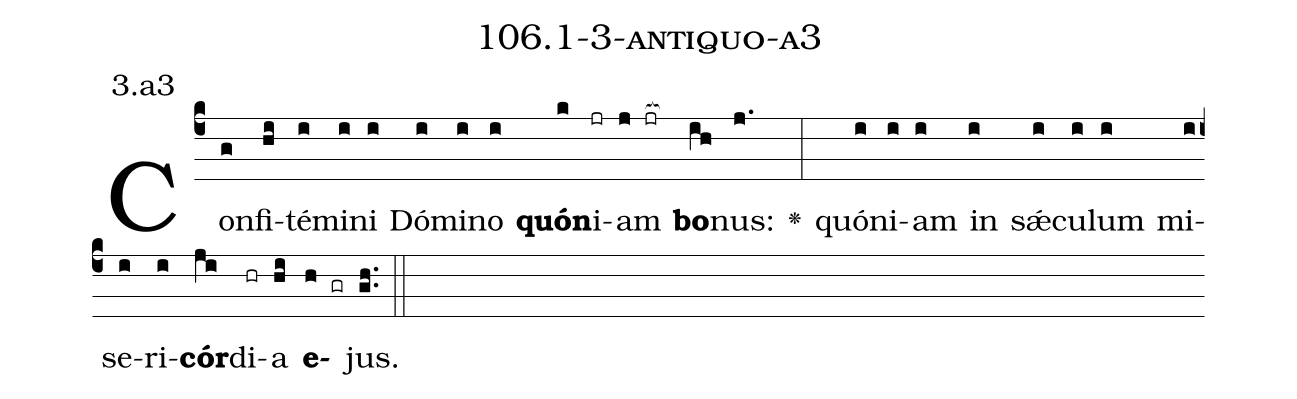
name: 106.1-3-antiquo-a3;
annotation: 3.a3;
%%
(c4)Con(g)fi(hi)té(i)mi(i)ni(i) Dó(i)mi(i)no(i) <b>quón</b>(k)i(jr)am(j jr[ocb:1{]) <b>bo</b>(ih[ocb:0}])nus:(j.) <v>\greheightstar</v>(:) quón(i)i(i)am(i) in(i) sǽ(i)cu(i)lum(i) mi(i)se(i)ri(i)<b>cór</b>(ji)di(hr)a(hi) <b>e</b>(h gr)jus.(gh..) (::)


%E(i) u(i) o(ji) u(hi) a(h) e.(gh..) (::)
